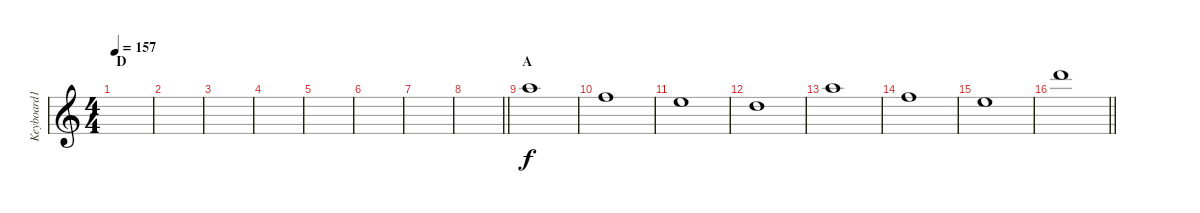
\track ("Keyboard1" "Keyboard1") {instrument pad4choir}
\staff {score}
\tuning (E4 B3 G3 D3 A2 E2) {hide}
\ts (4 4)
\section ("" "D")
\tempo 157
\clef g2
\ks c
|
|
|
|
|
|
|
\barLineRight lightlight
|
\section ("" "A")
17.1.1{dy f} |
13.1.1 |
12.1.1 |
10.1.1 |
17.1.1 |
13.1.1 |
12.1.1 |
\barLineRight lightlight
22.1.1
